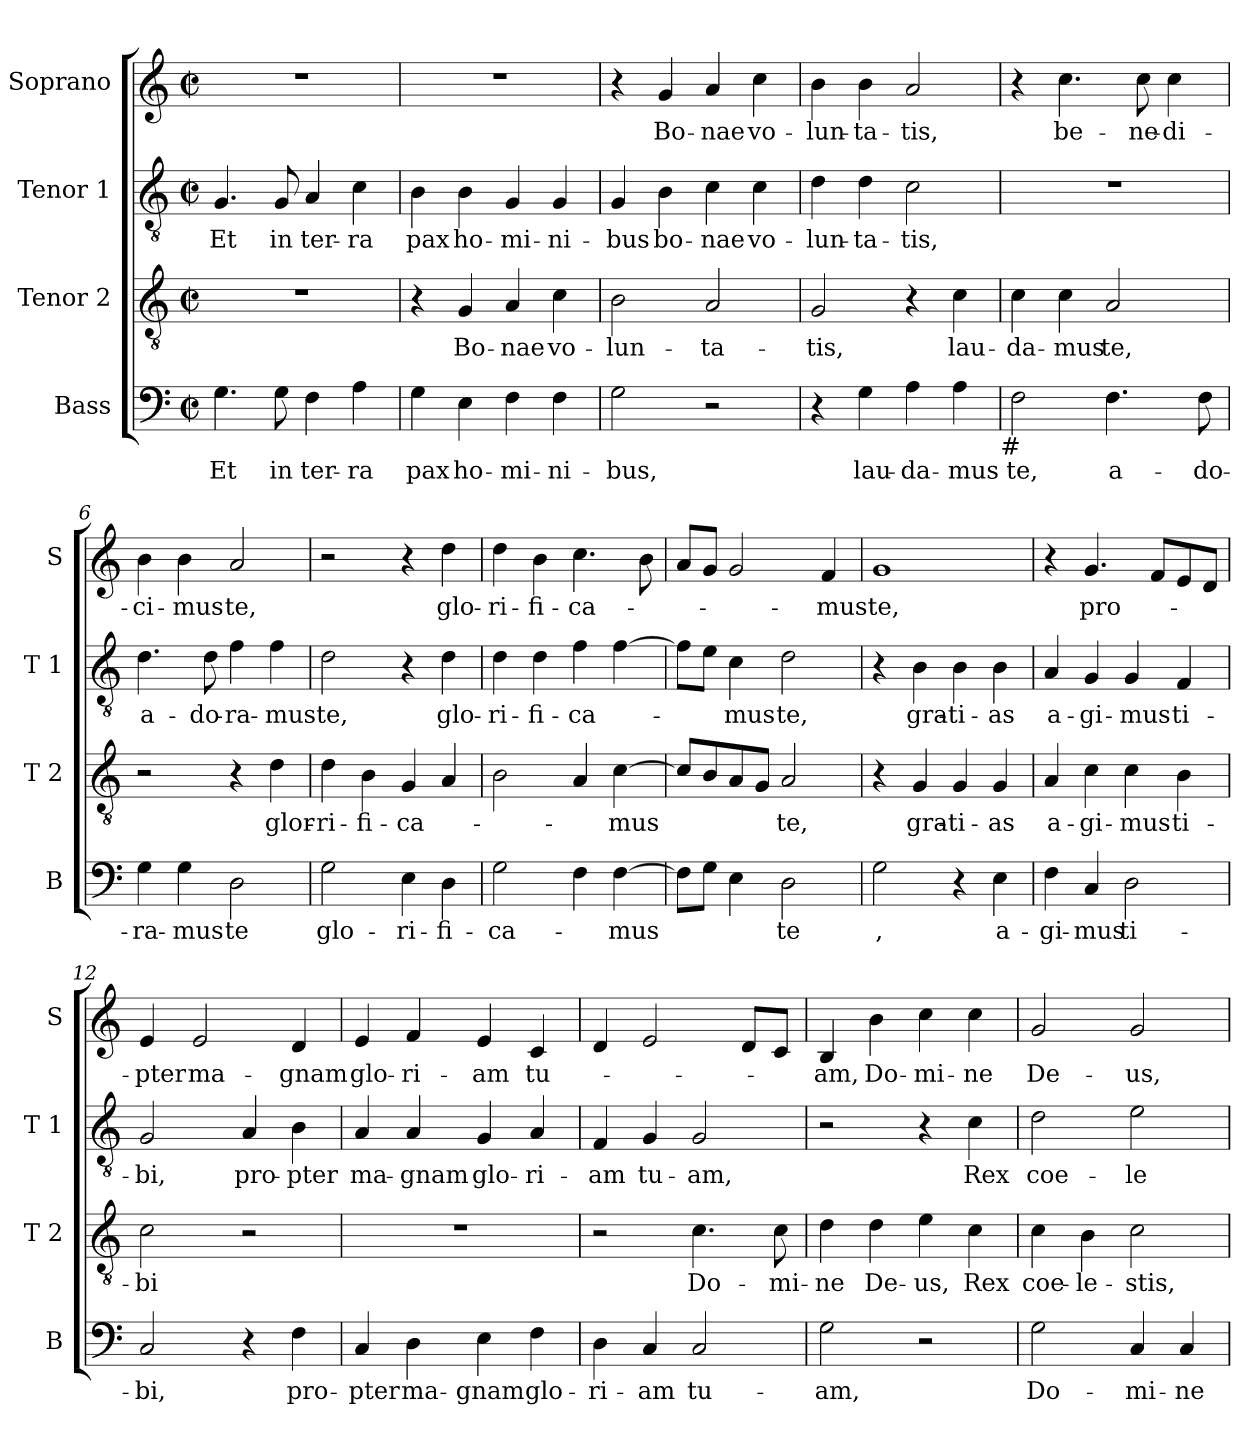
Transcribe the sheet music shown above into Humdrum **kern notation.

**kern	**text	**kern	**text	**kern	**text	**kern	**text
*part4	*part4	*part3	*part3	*part2	*part2	*part1	*part1
*staff4	*staff4	*staff3	*staff3	*staff2	*staff2	*staff1	*staff1
*I"Bass	*	*I"Tenor 2	*	*I"Tenor 1	*	*I"Soprano	*
*I'B	*	*I'T 2	*	*I'T 1	*	*I'S	*
*clefF4	*	*clefGv2	*	*clefGv2	*	*clefG2	*
*k[]	*	*k[]	*	*k[]	*	*k[]	*
*C:	*	*C:	*	*C:	*	*C:	*
*M2/2	*	*M2/2	*	*M2/2	*	*M2/2	*
*met(c|)	*	*met(c|)	*	*met(c|)	*	*met(c|)	*
=1	=1	=1	=1	=1	=1	=1	=1
4.G\	Et	1r	.	4.G/	Et	1r	.
8G\	in	.	.	8G/	in	.	.
4F\	ter-	.	.	4A/	ter-	.	.
4A\	-ra	.	.	4c\	-ra	.	.
=2	=2	=2	=2	=2	=2	=2	=2
4G\	pax	4r	.	4B\	pax	1r	.
4E\	ho-	4G/	Bo-	4B\	ho-	.	.
4F\	-mi-	4A/	-nae	4G/	-mi-	.	.
4F\	-ni-	4c\	vo-	4G/	-ni-	.	.
=3	=3	=3	=3	=3	=3	=3	=3
2G\	-bus,	2B\	-lun-	4G/	-bus	4r	.
.	.	.	.	4B\	bo-	4g/	Bo-
2r	.	2A/	-ta-	4c\	-nae	4a/	-nae
.	.	.	.	4c\	vo-	4cc\	vo-
=4	=4	=4	=4	=4	=4	=4	=4
4r	.	2G/	-tis,	4d\	-lun-	4b\	-lun-
4G\	lau-	.	.	4d\	-ta-	4b\	-ta-
4A\	-da-	4r	.	2c\	-tis,	2a/	-tis,
4A\	-mus	4c\	lau-	.	.	.	.
!LO:TX:b:t=#	!	!	!	!	!	!	!
=5	=5	=5	=5	=5	=5	=5	=5
2F\	te,	4c\	-da-	1r	.	4r	.
.	.	4c\	-mus	.	.	4.cc\	be-
4.F\	a-	2A/	te,	.	.	.	.
.	.	.	.	.	.	8cc\	-ne-
.	.	.	.	.	.	4cc\	-di-
8F\	-do-	.	.	.	.	.	.
!!LO:LB:g=z
=6	=6	=6	=6	=6	=6	=6	=6
4G\	-ra-	2r	.	4.d\	a-	4b\	-ci-
4G\	-mus	.	.	.	.	4b\	-mus
.	.	.	.	8d\	-do-	.	.
2D\	te	4r	.	4f\	-ra-	2a/	te,
.	.	4d\	glor-	4f\	-mus	.	.
=7	=7	=7	=7	=7	=7	=7	=7
2G\	glo-	4d\	-ri-	2d\	te,	2r	.
.	.	4B\	-fi-	.	.	.	.
4E\	-ri-	4G/	-ca-	4r	.	4r	.
4D\	-fi-	4A/	.	4d\	glo-	4dd\	glo-
=8	=8	=8	=8	=8	=8	=8	=8
2G\	-ca-	2B\	.	4d\	-ri-	4dd\	-ri-
.	.	.	.	4d\	-fi-	4b\	-fi-
4F\	.	4A/	.	4f\	-ca-	4.cc\	-ca-
[4F\	-mus	[4c\	-mus	[4f\	.	.	.
.	.	.	.	.	.	8b\	.
=9	=9	=9	=9	=9	=9	=9	=9
8F\L]	.	8c/L]	.	8f\L]	.	8a/L	.
8G\J	.	8B/	.	8e\J	.	8g/J	.
4E\	.	8A/	.	4c\	-mus	2g/	.
.	.	8G/J	.	.	.	.	.
2D\	te	2A/	te,	2d\	te,	.	.
.	.	.	.	.	.	4f/	-mus
=10	=10	=10	=10	=10	=10	=10	=10
2G\	,	4r	.	4r	.	1g	te,
.	.	4G/	gra-	4B\	gra-	.	.
4r	.	4G/	-ti-	4B\	-ti-	.	.
4E\	a-	4G/	-as	4B\	-as	.	.
!!LO:LB:g=z
=11	=11	=11	=11	=11	=11	=11	=11
4F\	-gi-	4A/	a-	4A/	a-	4r	.
4C/	-mus	4c\	-gi-	4G/	-gi-	4.g/	pro-
2D\	ti-	4c\	-mus	4G/	-mus	.	.
.	.	.	.	.	.	8f/L	.
.	.	4B\	ti-	4F/	ti-	8e/	.
.	.	.	.	.	.	8d/J	.
=12	=12	=12	=12	=12	=12	=12	=12
2C/	-bi,	2c\	-bi	2G/	-bi,	4e/	-pter
.	.	.	.	.	.	2e/	ma-
4r	.	2r	.	4A/	pro-	.	.
4F\	pro-	.	.	4B\	-pter	4d/	-gnam
=13	=13	=13	=13	=13	=13	=13	=13
4C/	-pter	1r	.	4A/	ma-	4e/	glo-
4D\	ma-	.	.	4A/	-gnam	4f/	-ri-
4E\	-gnam	.	.	4G/	glo-	4e/	-am
4F\	glo-	.	.	4A/	-ri-	4c/	tu-
=14	=14	=14	=14	=14	=14	=14	=14
4D\	-ri-	2r	.	4F/	-am	4d/	.
4C/	-am	.	.	4G/	tu-	2e/	.
2C/	tu-	4.c\	Do-	2G/	-am,	.	.
.	.	.	.	.	.	8d/L	.
.	.	8c\	-mi-	.	.	8c/J	.
=15	=15	=15	=15	=15	=15	=15	=15
2G\	-am,	4d\	-ne	2r	.	4B/	-am,
.	.	4d\	De-	.	.	4b\	Do-
2r	.	4e\	-us,	4r	.	4cc\	-mi-
.	.	4c\	Rex	4c\	Rex	4cc\	-ne
!!LO:PB:g=z
=16	=16	=16	=16	=16	=16	=16	=16
2G\	Do-	4c\	coe-	2d\	coe-	2g/	De-
.	.	4B\	-le-	.	.	.	.
4C/	-mi-	2c\	-stis,	2e\	-le-	2g/	-us,
4C/	-ne	.	.	.	.	.	.
=	=	=	=	=	=	=	=
*-	*-	*-	*-	*-	*-	*-	*-
